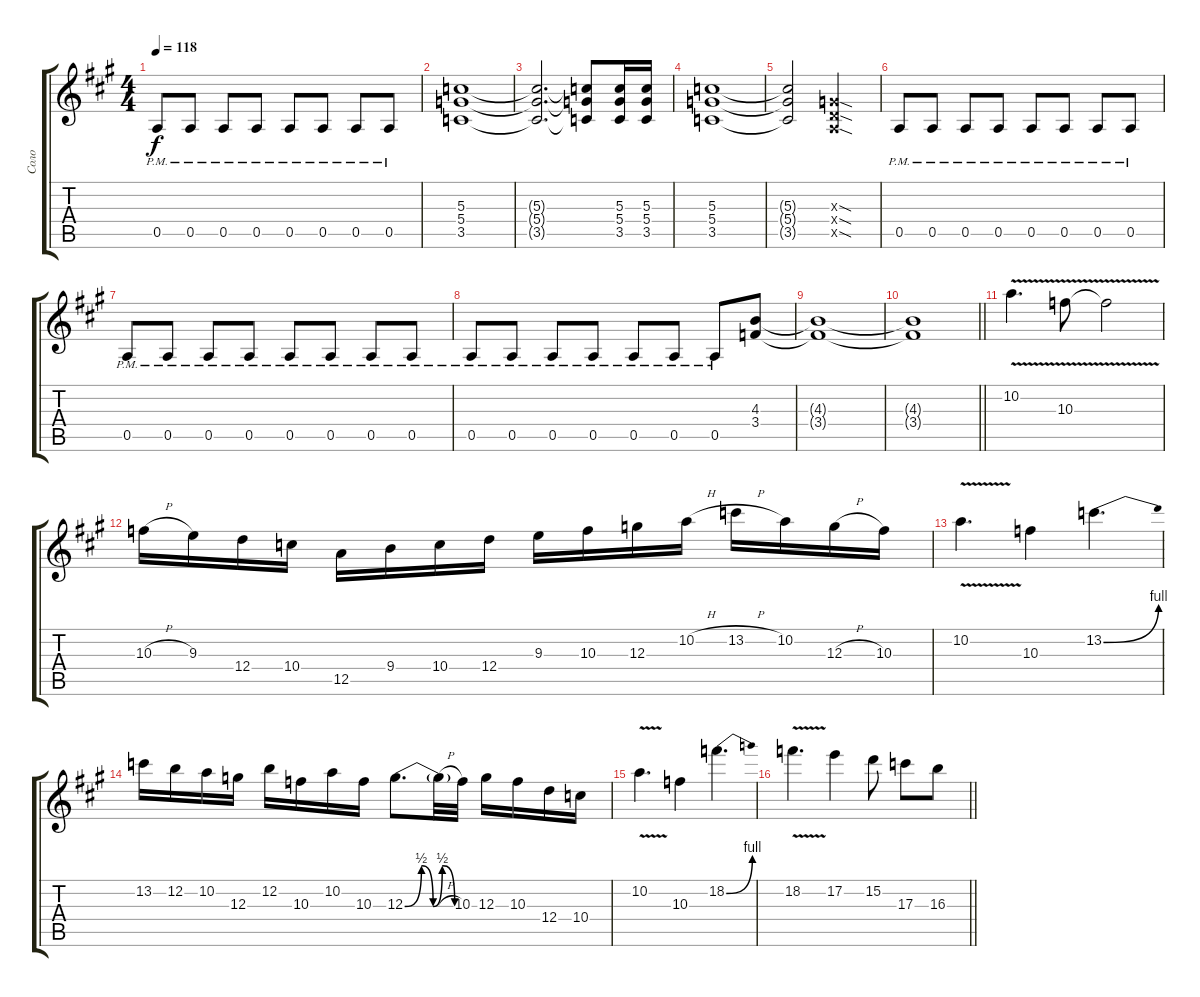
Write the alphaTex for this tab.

\track ("Соло" "Соло") {instrument distortionguitar}
\staff {score tabs}
\tuning (E4 B3 G3 D3 A2 E2) {hide}
\ts (4 4)
\tempo 118
\clef g2
\ks a
0.5{pm}.8{dy f} 0.5{pm}.8 0.5{pm}.8 0.5{pm}.8 0.5{pm}.8 0.5{pm}.8 0.5{pm}.8 0.5{pm}.8 |
(5.3 5.4 3.5).1 |
(5.3{t} 5.4{t} 3.5{t}).2{d} (5.3{t} 5.4{t} 3.5{t}).8 (5.3 5.4 3.5).16 (5.3 5.4 3.5).16 |
(5.3 5.4 3.5).1 |
(5.3{t} 5.4{t} 3.5{t}).2 (0.3{sod x} 0.4{sod x} 0.5{sod x}).2 |
0.5{pm}.8 0.5{pm}.8 0.5{pm}.8 0.5{pm}.8 0.5{pm}.8 0.5{pm}.8 0.5{pm}.8 0.5{pm}.8 |
0.5{pm}.8 0.5{pm}.8 0.5{pm}.8 0.5{pm}.8 0.5{pm}.8 0.5{pm}.8 0.5{pm}.8 0.5{pm}.8 |
0.5{pm}.8 0.5{pm}.8 0.5{pm}.8 0.5{pm}.8 0.5{pm}.8 0.5{pm}.8 0.5{pm}.8 (4.3 3.4).8 |
(4.3{t} 3.4{t}).1 |
\barLineRight lightlight
(4.3{t} 3.4{t}).1 |
10.2{v}.4{d} 10.3{v}.8 10.3{t}.2 |
10.3{h}.16 9.3.16 12.4.16 10.4.16 12.5.16 9.4.16 10.4.16 12.4.16 9.3.16 10.3.16 12.3.16 10.2{h}.16 13.2{h}.16 10.2.16 12.3{h}.16 10.3.16 |
10.2{v}.4{d} 10.3.4 13.2{be (bend 0 0 60 4)}.4{d} |
13.2.16 12.2.16 10.2.16 12.3.16 12.2.16 10.3.16 10.2.16 10.3.16 12.3{be (custom 0 0 20 2 34 0 45 2 60 0)}.8{d} 12.3{h t}.32 10.3.32 12.3.16 10.3.16 12.4.16 10.4.16 |
10.2{v}.4{d} 10.3.4 18.2{be (bend 0 0 60 4)}.4{d} |
\barLineRight lightlight
18.2{v}.4{d} 17.2.4 15.2.8 17.3.8 16.3.8
